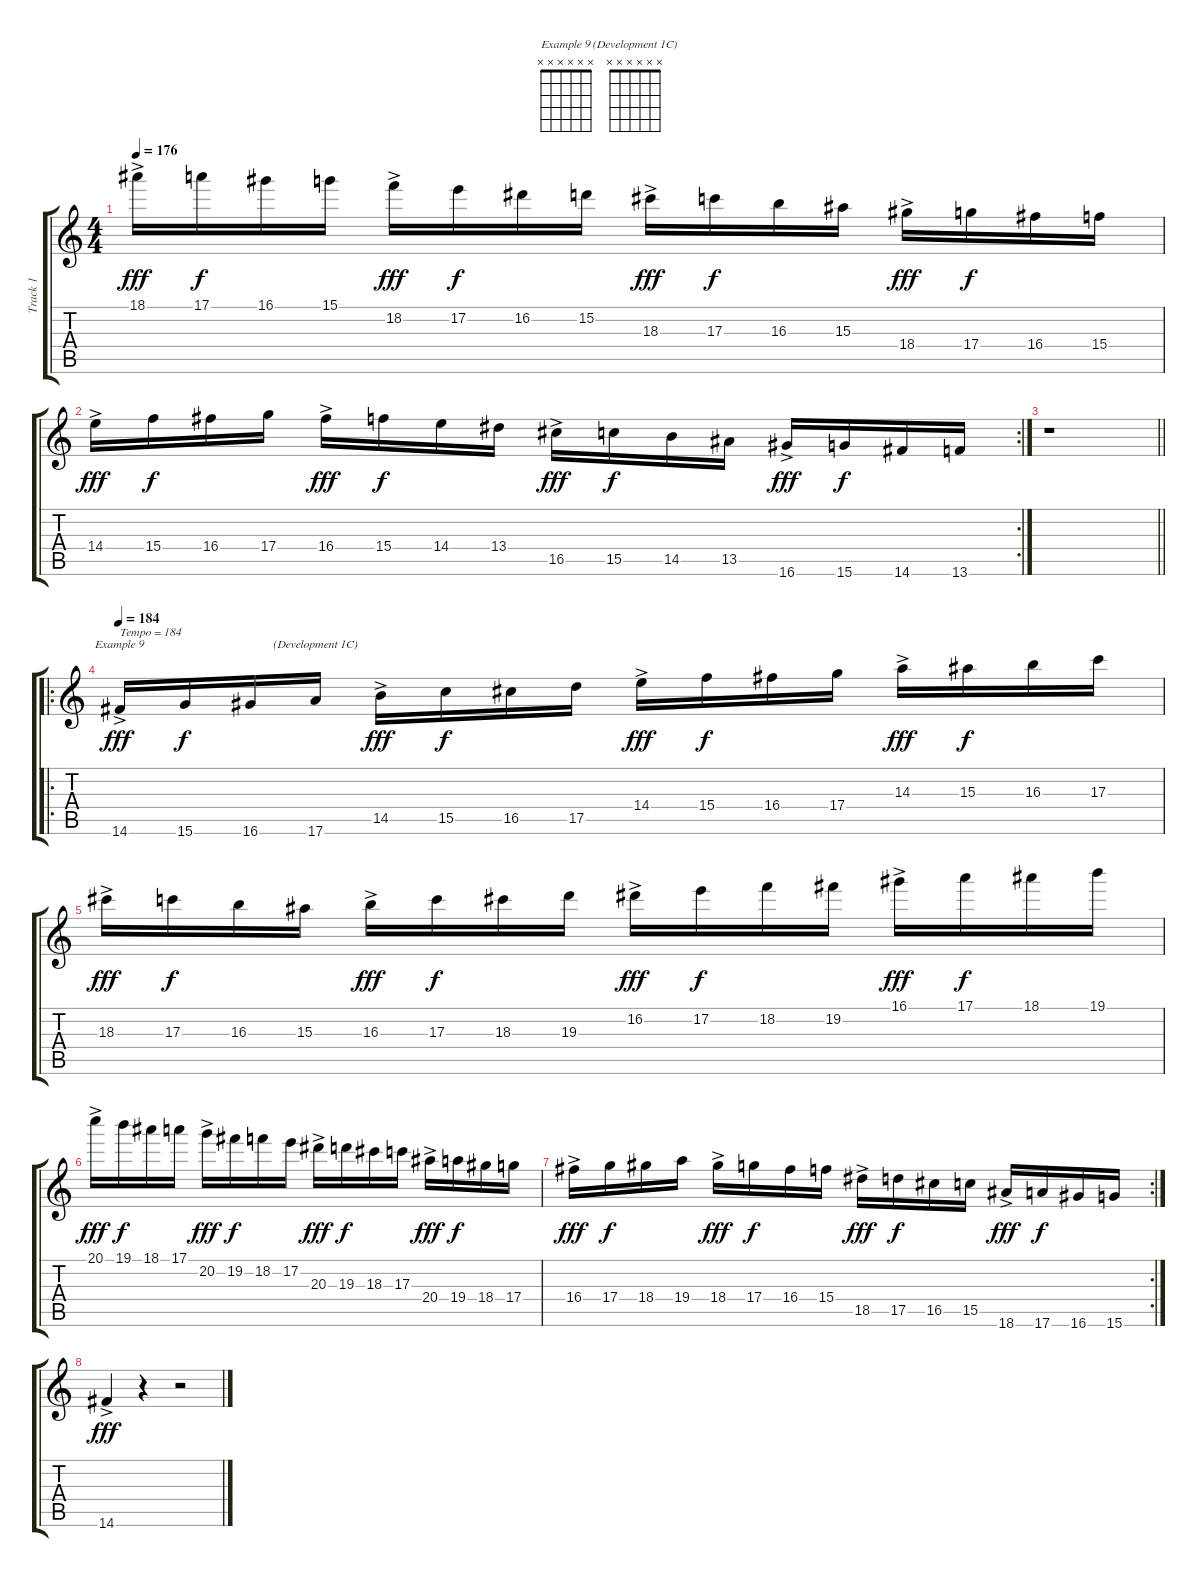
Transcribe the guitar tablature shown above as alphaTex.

\track ("Track 1" "Track 1") {instrument distortionguitar}
\staff {score tabs}
\tuning (E4 B3 G3 D3 A2 E2) {hide}
\chord ("Example 9 " x x x x x x)
\chord ("(Development 1C)" x x x x x x)
\ts (4 4)
\tempo 176
\clef g2
\ks c
18.1{ac}.16{dy fff} 17.1.16{dy f} 16.1.16 15.1.16 18.2{ac}.16{dy fff} 17.2.16{dy f} 16.2.16 15.2.16 18.3{ac}.16{dy fff} 17.3.16{dy f} 16.3.16 15.3.16 18.4{ac}.16{dy fff} 17.4.16{dy f} 16.4.16 15.4.16 |
\rc 2
14.4{ac}.16{dy fff} 15.4.16{dy f} 16.4.16 17.4.16 16.4{ac}.16{dy fff} 15.4.16{dy f} 14.4.16 13.4.16 16.5{ac}.16{dy fff} 15.5.16{dy f} 14.5.16 13.5.16 16.6{ac}.16{dy fff} 15.6.16{dy f} 14.6.16 13.6.16 |
\barLineRight lightlight
r.1 |
\ro
\tempo 184
14.6{ac}.16{ch "Example 9 " txt "Tempo = 184" dy fff} 15.6.16{dy f} 16.6.16 17.6.16{ch "(Development 1C)"} 14.5{ac}.16{dy fff} 15.5.16{dy f} 16.5.16 17.5.16 14.4{ac}.16{dy fff} 15.4.16{dy f} 16.4.16 17.4.16 14.3{ac}.16{dy fff} 15.3.16{dy f} 16.3.16 17.3.16 |
18.3{ac}.16{dy fff} 17.3.16{dy f} 16.3.16 15.3.16 16.3{ac}.16{dy fff} 17.3.16{dy f} 18.3.16 19.3.16 16.2{ac}.16{dy fff} 17.2.16{dy f} 18.2.16 19.2.16 16.1{ac}.16{dy fff} 17.1.16{dy f} 18.1.16 19.1.16 |
20.1{ac}.16{dy fff} 19.1.16{dy f} 18.1.16 17.1.16 20.2{ac}.16{dy fff} 19.2.16{dy f} 18.2.16 17.2.16 20.3{ac}.16{dy fff} 19.3.16{dy f} 18.3.16 17.3.16 20.4{ac}.16{dy fff} 19.4.16{dy f} 18.4.16 17.4.16 |
\rc 2
16.4{ac}.16{dy fff} 17.4.16{dy f} 18.4.16 19.4.16 18.4{ac}.16{dy fff} 17.4.16{dy f} 16.4.16 15.4.16 18.5{ac}.16{dy fff} 17.5.16{dy f} 16.5.16 15.5.16 18.6{ac}.16{dy fff} 17.6.16{dy f} 16.6.16 15.6.16 |
14.6{ac}.4{dy fff} r.4 r.2
